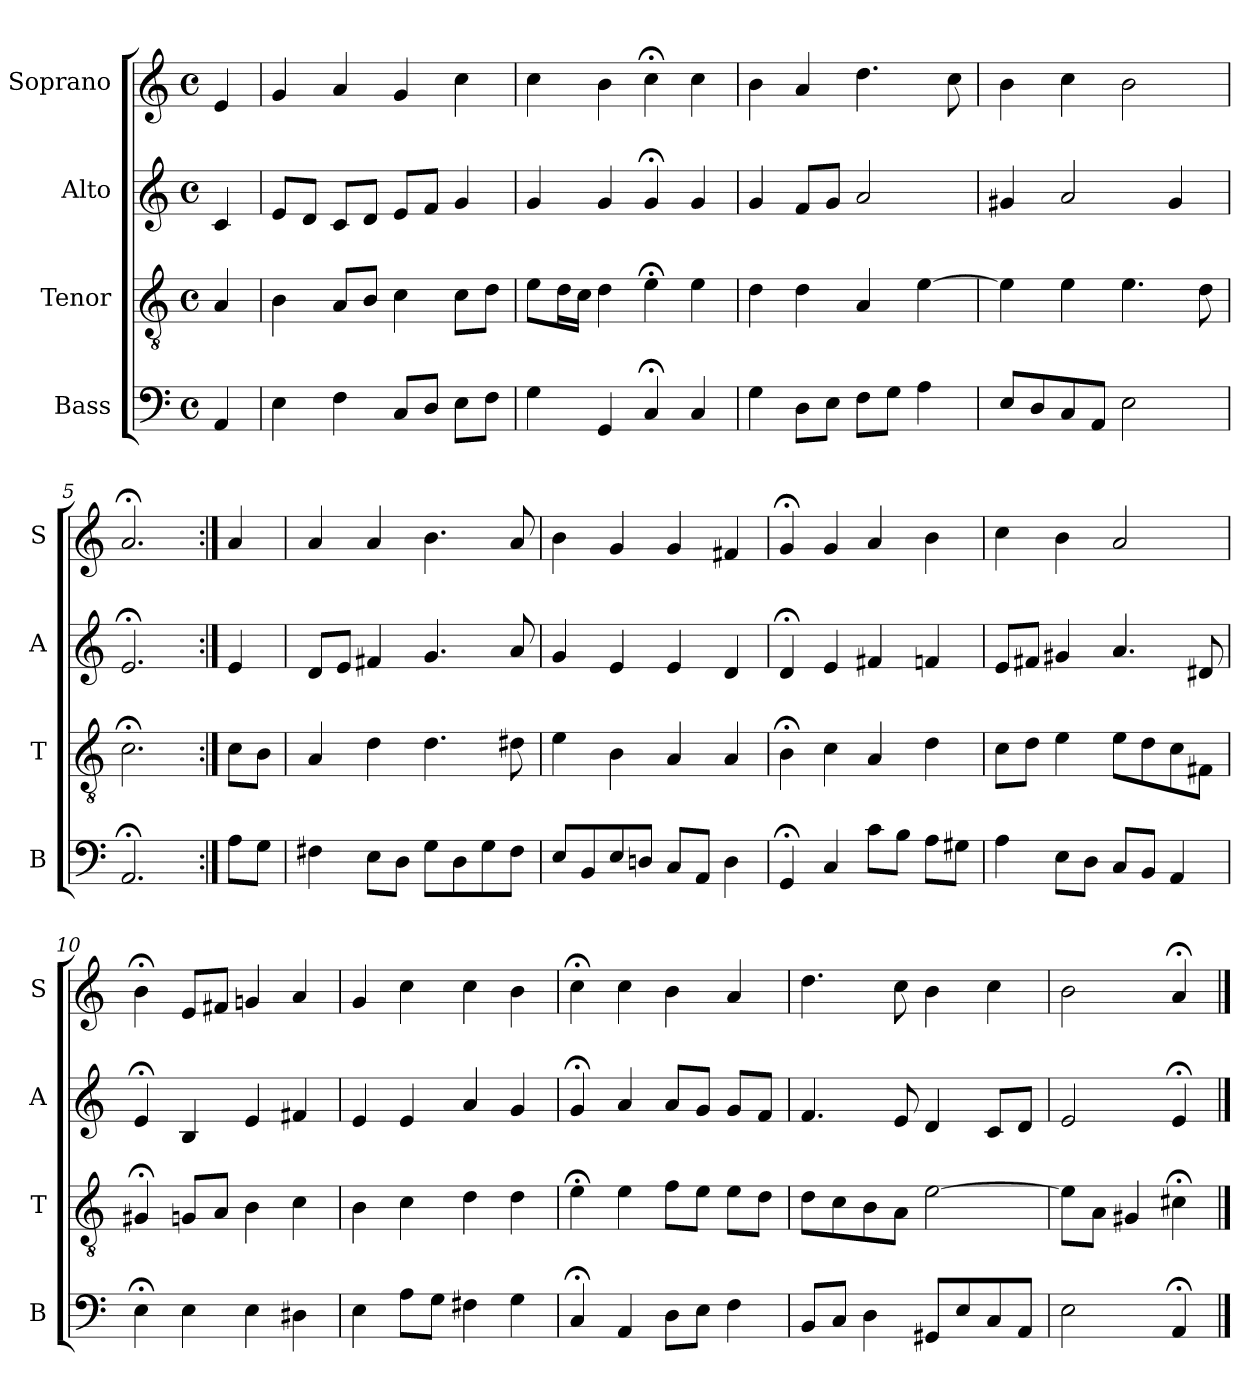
**kern	**kern	**kern	**kern
*part4	*part3	*part2	*part1
*staff4	*staff3	*staff2	*staff1
*I"Bass	*I"Tenor	*I"Alto	*I"Soprano
*I'B	*I'T	*I'A	*I'S
*clefF4	*clefGv2	*clefG2	*clefG2
*k[]	*k[]	*k[]	*k[]
*a:	*a:	*a:	*a:
*M4/4	*M4/4	*M4/4	*M4/4
*met(c)	*met(c)	*met(c)	*met(c)
*MM100	*MM100	*MM100	*MM100
=	=	=	=
4AA	4A	4c	4e
=1	=1	=1	=1
4E	4B	8eL	4g
.	.	8dJ	.
4F	8AL	8cL	4a
.	8BJ	8dJ	.
8CL	4c	8eL	4g
8DJ	.	8fJ	.
8EL	8cL	4g	4cc
8FJ	8dJ	.	.
=2	=2	=2	=2
4G	8eL	4g	4cc
.	16dL	.	.
.	16cJJ	.	.
4GG	4d	4g	4b
4C;<	4e;<	4g;<	4cc;<
4C	4e	4g	4cc
=3	=3	=3	=3
4G	4d	4g	4b
8DL	4d	8fL	4a
8EJ	.	8gJ	.
8FL	4A	2a	4.dd
8GJ	.	.	.
4A	[4e	.	.
.	.	.	8cc
=4	=4	=4	=4
8EL	4e]	4g#X	4b
8D	.	.	.
8C	4e	2a	4cc
8AAJ	.	.	.
2E	4.e	.	2b
.	.	4g#	.
.	8d	.	.
=5	=5	=5	=5
2.AA;<	2.c;<	2.e;<	2.a;<
=:|!	=:|!	=:|!	=:|!
8AL	8cL	4e	4a
8GJ	8BJ	.	.
=6	=6	=6	=6
4F#X	4A	8dL	4a
.	.	8eJ	.
8EL	4d	4f#X	4a
8DJ	.	.	.
8GL	4.d	4.g	4.b
8D	.	.	.
8G	.	.	.
8F#J	8d#X	8a	8a
=7	=7	=7	=7
8EL	4e	4g	4b
8BB	.	.	.
8E	4B	4e	4g
8DnJ	.	.	.
8CL	4A	4e	4g
8AAJ	.	.	.
4D	4A	4d	4f#X
=8	=8	=8	=8
4GG;<	4B;<	4d;<	4g;<
4C	4c	4e	4g
8cL	4A	4f#X	4a
8BJ	.	.	.
8AL	4d	4fn	4b
8G#XJ	.	.	.
=9	=9	=9	=9
4A	8cL	8eL	4cc
.	8dJ	8f#XJ	.
8EL	4e	4g#X	4b
8DJ	.	.	.
8CL	8eL	4.a	2a
8BBJ	8d	.	.
4AA	8c	.	.
.	8F#XJ	8d#X	.
=10	=10	=10	=10
4E;<	4G#X;<	4e;<	4b;<
4E	8GnL	4B	8eL
.	8AJ	.	8f#XJ
4E	4B	4e	4gn
4D#X	4c	4f#X	4a
=11	=11	=11	=11
4E	4B	4e	4g
8AL	4c	4e	4cc
8GJ	.	.	.
4F#X	4d	4a	4cc
4G	4d	4g	4b
=12	=12	=12	=12
4C;<	4e;<	4g;<	4cc;<
4AA	4e	4a	4cc
8DL	8fL	8aL	4b
8EJ	8eJ	8gJ	.
4F	8eL	8gL	4a
.	8dJ	8fJ	.
=13	=13	=13	=13
8BBiL	8diL	4.fi	4.ddi
8CJ	8c	.	.
4D	8B	.	.
.	8AJ	8e	8cc
8GG#XL	[2e	4d	4b
8E	.	.	.
8C	.	8cL	4cc
8AAJ	.	8dJ	.
=14	=14	=14	=14
2E	8eL]	2e	2b
.	8AJ	.	.
.	4G#X	.	.
4AA;<	4c#X;<	4e;<	4a;<
==	==	==	==
*-	*-	*-	*-
